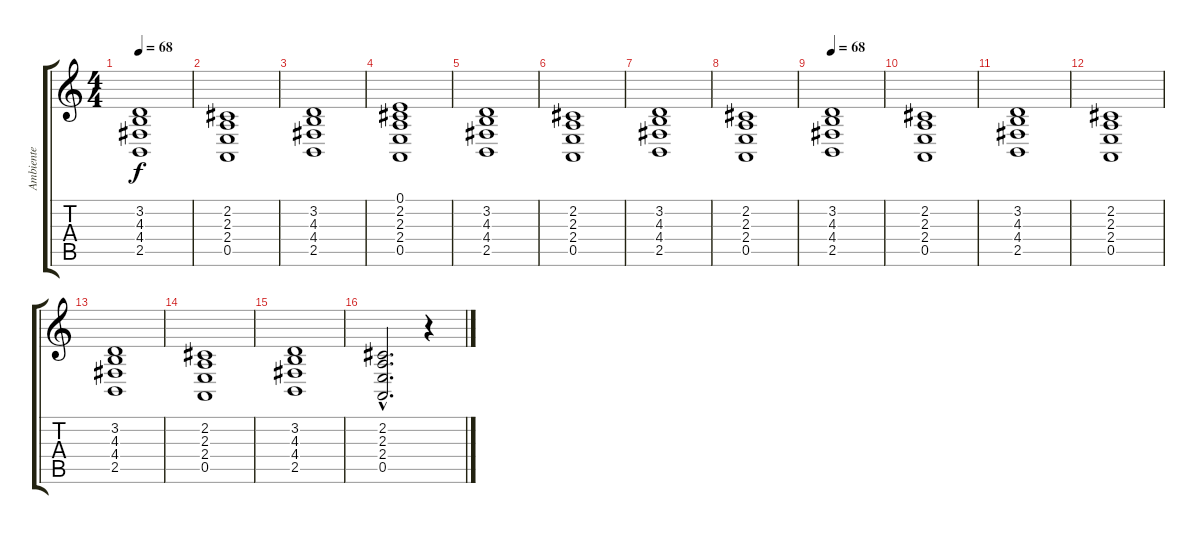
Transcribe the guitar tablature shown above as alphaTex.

\track ("Ambiente" "Ambiente") {instrument synthstrings1}
\staff {score tabs}
\tuning (E4 B3 G3 D3 A2 E2) {hide}
\ts (4 4)
\tempo 68
\clef g2
\ks c
(3.2 4.3 4.4 2.5).1{dy f} |
(2.2 2.3 2.4 0.5).1 |
(3.2 4.3 4.4 2.5).1 |
(0.1 2.2 2.3 2.4 0.5).1 |
(3.2 4.3 4.4 2.5).1 |
(2.2 2.3 2.4 0.5).1 |
(3.2 4.3 4.4 2.5).1 |
(2.2 2.3 2.4 0.5).1 |
\tempo 68
(3.2 4.3 4.4 2.5).1 |
(2.2 2.3 2.4 0.5).1 |
(3.2 4.3 4.4 2.5).1 |
(2.2 2.3 2.4 0.5).1 |
(3.2 4.3 4.4 2.5).1 |
(2.2 2.3 2.4 0.5).1 |
(3.2 4.3 4.4 2.5).1 |
(2.2{hac} 2.3{hac} 2.4{hac} 0.5{hac}).2{d} r.4
